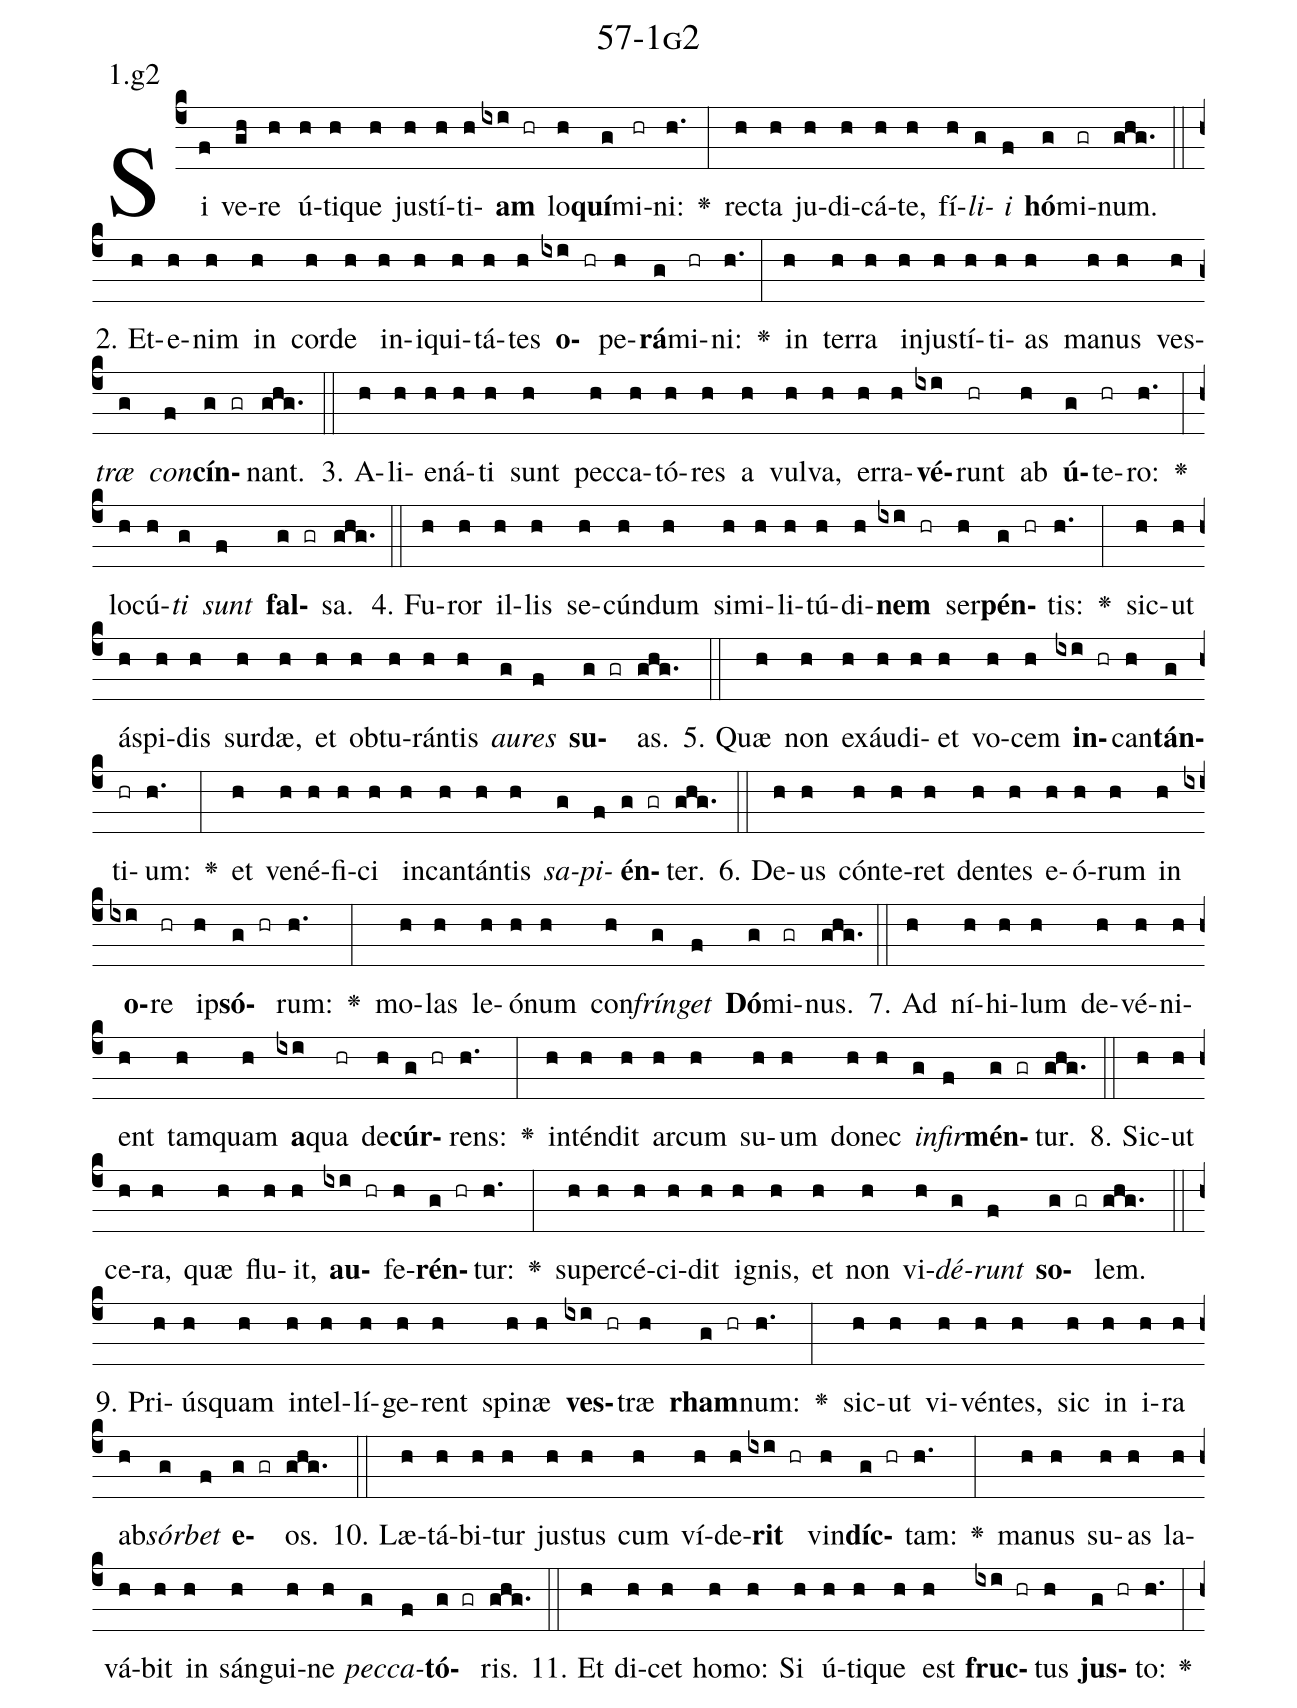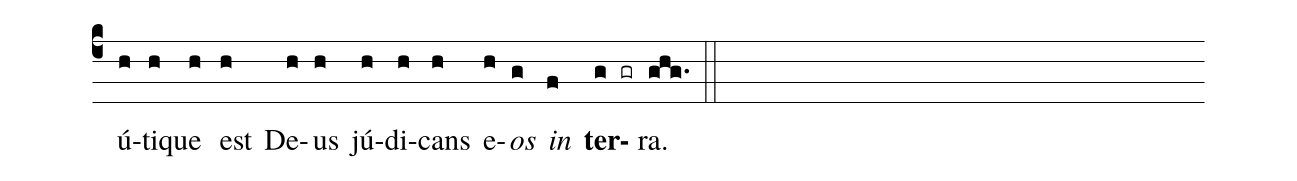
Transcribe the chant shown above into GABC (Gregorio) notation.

name: 57-1g2;
annotation: 1.g2;
%%
(c4)Si(f) ve(gh)re(h) ú(h)ti(h)que(h) jus(h)tí(h)ti(h)<b>am</b>(ixi hr) lo(h)<b>quí</b>(g)mi(hr)ni:(h.) <v>\greheightstar</v>(:) rec(h)ta(h) ju(h)di(h)cá(h)te,(h) fí(h)<i>li</i>(g)<i>i</i>(f) <b>hó</b>(g)mi(gr)num.(ghg.) (::)
2. Et(h)e(h)nim(h) in(h) cor(h)de(h) in(h)i(h)qui(h)tá(h)tes(h) <b>o</b>(ixi hr)pe(h)<b>rá</b>(g)mi(hr)ni:(h.) <v>\greheightstar</v>(:) in(h) ter(h)ra(h) in(h)jus(h)tí(h)ti(h)as(h) ma(h)nus(h) ves(h)<i>træ</i>(g) <i>con</i>(f)<b>cín</b>(g gr)nant.(ghg.) (::)
3. A(h)li(h)e(h)ná(h)ti(h) sunt(h) pec(h)ca(h)tó(h)res(h) a(h) vul(h)va,(h) er(h)ra(h)<b>vé</b>(ixi)runt(hr) ab(h) <b>ú</b>(g)te(hr)ro:(h.) <v>\greheightstar</v>(:) lo(h)cú(h)<i>ti</i>(g) <i>sunt</i>(f) <b>fal</b>(g gr)sa.(ghg.) (::)
4. Fu(h)ror(h) il(h)lis(h) se(h)cún(h)dum(h) si(h)mi(h)li(h)tú(h)di(h)<b>nem</b>(ixi hr) ser(h)<b>pén</b>(g hr)tis:(h.) <v>\greheightstar</v>(:) sic(h)ut(h) ás(h)pi(h)dis(h) sur(h)dæ,(h) et(h) ob(h)tu(h)rán(h)tis(h) <i>au</i>(g)<i>res</i>(f) <b>su</b>(g gr)as.(ghg.) (::)
5. Quæ(h) non(h) ex(h)áu(h)di(h)et(h) vo(h)cem(h) <b>in</b>(ixi hr)can(h)<b>tán</b>(g)ti(hr)um:(h.) <v>\greheightstar</v>(:) et(h) ve(h)né(h)fi(h)ci(h) in(h)can(h)tán(h)tis(h) <i>sa</i>(g)<i>pi</i>(f)<b>én</b>(g gr)ter.(ghg.) (::)
6. De(h)us(h) cón(h)te(h)ret(h) den(h)tes(h) e(h)ó(h)rum(h) in(h) <b>o</b>(ixi)re(hr) ip(h)<b>só</b>(g hr)rum:(h.) <v>\greheightstar</v>(:) mo(h)las(h) le(h)ó(h)num(h) con(h)<i>frín</i>(g)<i>get</i>(f) <b>Dó</b>(g)mi(gr)nus.(ghg.) (::)
7. Ad(h) ní(h)hi(h)lum(h) de(h)vé(h)ni(h)ent(h) tam(h)quam(h) <b>a</b>(ixi)qua(hr) de(h)<b>cúr</b>(g hr)rens:(h.) <v>\greheightstar</v>(:) in(h)tén(h)dit(h) ar(h)cum(h) su(h)um(h) do(h)nec(h) <i>in</i>(g)<i>fir</i>(f)<b>mén</b>(g gr)tur.(ghg.) (::)
8. Sic(h)ut(h) ce(h)ra,(h) quæ(h) flu(h)it,(h) <b>au</b>(ixi hr)fe(h)<b>rén</b>(g hr)tur:(h.) <v>\greheightstar</v>(:) su(h)per(h)cé(h)ci(h)dit(h) i(h)gnis,(h) et(h) non(h) vi(h)<i>dé</i>(g)<i>runt</i>(f) <b>so</b>(g gr)lem.(ghg.) (::)
9. Pri(h)ús(h)quam(h) in(h)tel(h)lí(h)ge(h)rent(h) spi(h)næ(h) <b>ves</b>(ixi hr)træ(h) <b>rham</b>(g hr)num:(h.) <v>\greheightstar</v>(:) sic(h)ut(h) vi(h)vén(h)tes,(h) sic(h) in(h) i(h)ra(h) ab(h)<i>sór</i>(g)<i>bet</i>(f) <b>e</b>(g gr)os.(ghg.) (::)
10. Læ(h)tá(h)bi(h)tur(h) jus(h)tus(h) cum(h) ví(h)de(h)<b>rit</b>(ixi hr) vin(h)<b>díc</b>(g hr)tam:(h.) <v>\greheightstar</v>(:) ma(h)nus(h) su(h)as(h) la(h)vá(h)bit(h) in(h) sán(h)gui(h)ne(h) <i>pec</i>(g)<i>ca</i>(f)<b>tó</b>(g gr)ris.(ghg.) (::)
11. Et(h) di(h)cet(h) ho(h)mo:(h) Si(h) ú(h)ti(h)que(h) est(h) <b>fruc</b>(ixi hr)tus(h) <b>jus</b>(g hr)to:(h.) <v>\greheightstar</v>(:) ú(h)ti(h)que(h) est(h) De(h)us(h) jú(h)di(h)cans(h) e(h)<i>os</i>(g) <i>in</i>(f) <b>ter</b>(g gr)ra.(ghg.) (::)
